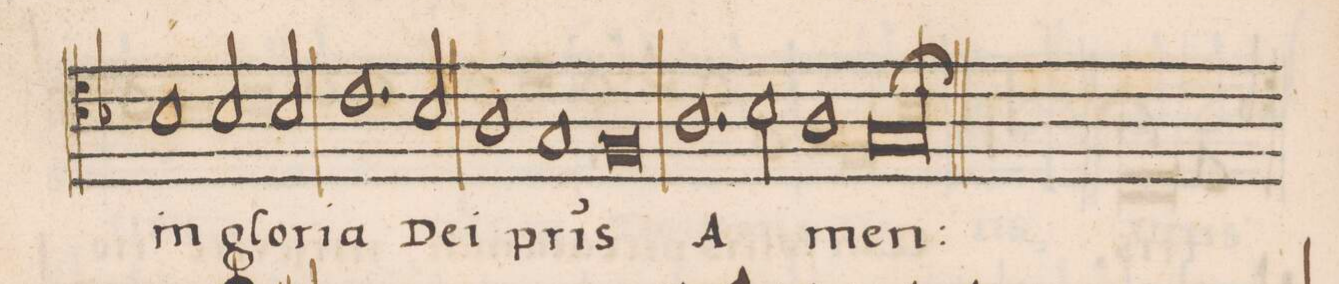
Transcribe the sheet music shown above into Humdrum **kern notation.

**kern	**text
*I"TENOR	*
*clefC4	*
*k[b-]	*
*met(C|)	*
*M2/1	*
1B-\	in
=122-	=122-
2B-/	glo-
2B-/	-ri-
1.c\	-a
=123-	=123-
2B-/	De-
1A\	-i
=124-	=124-
1G/	p(at)-
0F/	-ris
=125-	=125-
1.A\	A-
=126-	=126-
2B-\	.
1A\	.
=127-	=127-
00.Gl/;	-men:
=128-	=128-
=129-	=129-
==	==
*-	*-
